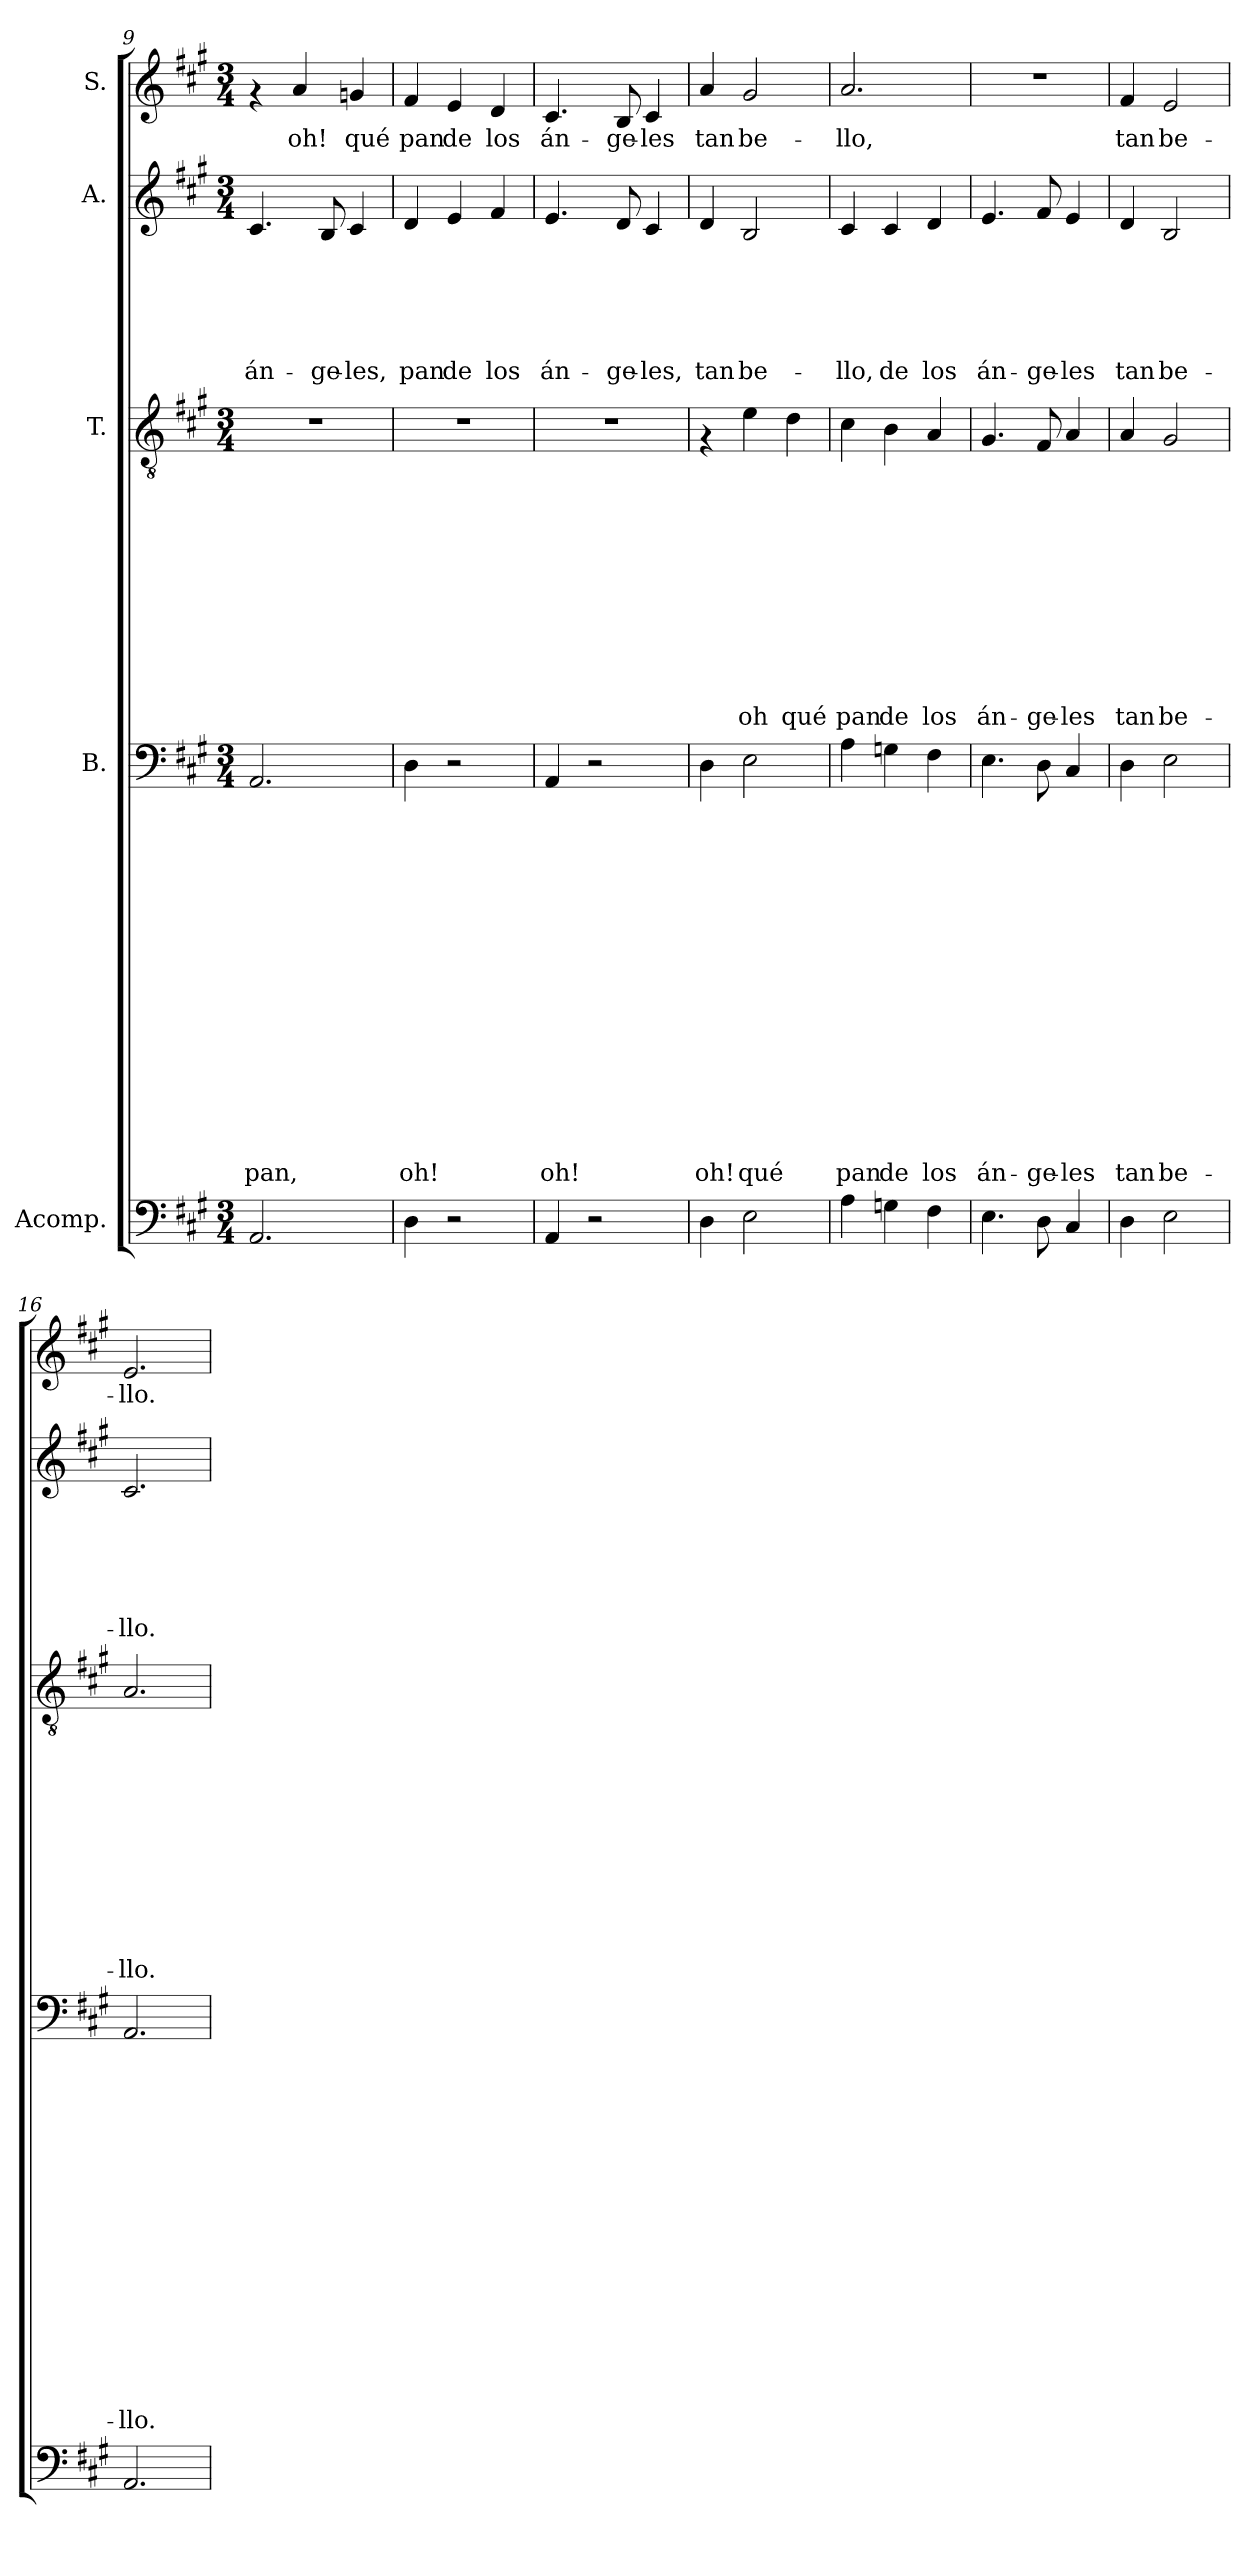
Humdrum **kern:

**kern	**kern	**text	**text	**text	**text	**text	**text	**text	**text	**text	**text	**text	**text	**text	**text	**text	**text	**kern	**text	**text	**text	**text	**text	**text	**text	**text	**text	**text	**text	**kern	**text	**text	**text	**text	**text	**text	**kern	**text
*part5	*part4	*part4	*part4	*part4	*part4	*part4	*part4	*part4	*part4	*part4	*part4	*part4	*part4	*part4	*part4	*part4	*part4	*part3	*part3	*part3	*part3	*part3	*part3	*part3	*part3	*part3	*part3	*part3	*part3	*part2	*part2	*part2	*part2	*part2	*part2	*part2	*part1	*part1
*staff5	*staff4	*staff4	*staff4	*staff4	*staff4	*staff4	*staff4	*staff4	*staff4	*staff4	*staff4	*staff4	*staff4	*staff4	*staff4	*staff4	*staff4	*staff3	*staff3	*staff3	*staff3	*staff3	*staff3	*staff3	*staff3	*staff3	*staff3	*staff3	*staff3	*staff2	*staff2	*staff2	*staff2	*staff2	*staff2	*staff2	*staff1	*staff1
*I"Acomp.	*I"B.	*	*	*	*	*	*	*	*	*	*	*	*	*	*	*	*	*I"T.	*	*	*	*	*	*	*	*	*	*	*	*I"A.	*	*	*	*	*	*	*I"S.	*
*clefF4	*clefF4	*	*	*	*	*	*	*	*	*	*	*	*	*	*	*	*	*clefGv2	*	*	*	*	*	*	*	*	*	*	*	*clefG2	*	*	*	*	*	*	*clefG2	*
*k[f#c#g#]	*k[f#c#g#]	*	*	*	*	*	*	*	*	*	*	*	*	*	*	*	*	*k[f#c#g#]	*	*	*	*	*	*	*	*	*	*	*	*k[f#c#g#]	*	*	*	*	*	*	*k[f#c#g#]	*
*A:	*A:	*	*	*	*	*	*	*	*	*	*	*	*	*	*	*	*	*A:	*	*	*	*	*	*	*	*	*	*	*	*A:	*	*	*	*	*	*	*A:	*
*M3/4	*M3/4	*	*	*	*	*	*	*	*	*	*	*	*	*	*	*	*	*M3/4	*	*	*	*	*	*	*	*	*	*	*	*M3/4	*	*	*	*	*	*	*M3/4	*
=9	=9	=9	=9	=9	=9	=9	=9	=9	=9	=9	=9	=9	=9	=9	=9	=9	=9	=9	=9	=9	=9	=9	=9	=9	=9	=9	=9	=9	=9	=9	=9	=9	=9	=9	=9	=9	=9	=9
!	!	!	!	!	!	!	!	!	!	!	!	!	!	!	!	!	!LO:LY:b	!	!	!	!	!	!	!	!	!	!	!	!	!	!	!	!	!	!	!LO:LY:b	!	!
2.AA/	2.AA/	.	.	.	.	.	.	.	.	.	.	.	.	.	.	.	pan,	2.r	.	.	.	.	.	.	.	.	.	.	.	4.c#/	.	.	.	.	.	án-	4rf	.
!	!	!	!	!	!	!	!	!	!	!	!	!	!	!	!	!	!	!	!	!	!	!	!	!	!	!	!	!	!	!	!	!	!	!	!	!	!	!LO:LY:b
.	.	.	.	.	.	.	.	.	.	.	.	.	.	.	.	.	.	.	.	.	.	.	.	.	.	.	.	.	.	.	.	.	.	.	.	.	4a/	oh!
!	!	!	!	!	!	!	!	!	!	!	!	!	!	!	!	!	!	!	!	!	!	!	!	!	!	!	!	!	!	!	!	!	!	!	!	!LO:LY:b	!	!
.	.	.	.	.	.	.	.	.	.	.	.	.	.	.	.	.	.	.	.	.	.	.	.	.	.	.	.	.	.	8B/	.	.	.	.	.	-ge-	.	.
!	!	!	!	!	!	!	!	!	!	!	!	!	!	!	!	!	!	!	!	!	!	!	!	!	!	!	!	!	!	!	!	!	!	!	!	!LO:LY:b	!	!LO:LY:b
.	.	.	.	.	.	.	.	.	.	.	.	.	.	.	.	.	.	.	.	.	.	.	.	.	.	.	.	.	.	4c#/	.	.	.	.	.	-les,	4gn/	qué
=10	=10	=10	=10	=10	=10	=10	=10	=10	=10	=10	=10	=10	=10	=10	=10	=10	=10	=10	=10	=10	=10	=10	=10	=10	=10	=10	=10	=10	=10	=10	=10	=10	=10	=10	=10	=10	=10	=10
!	!	!	!	!	!	!	!	!	!	!	!	!	!	!	!	!	!LO:LY:b	!	!	!	!	!	!	!	!	!	!	!	!	!	!	!	!	!	!	!LO:LY:b	!	!LO:LY:b
4D\	4D\	.	.	.	.	.	.	.	.	.	.	.	.	.	.	.	oh!	2.r	.	.	.	.	.	.	.	.	.	.	.	4d/	.	.	.	.	.	pan	4f#/	pan
!	!	!	!	!	!	!	!	!	!	!	!	!	!	!	!	!	!	!	!	!	!	!	!	!	!	!	!	!	!	!	!	!	!	!	!	!LO:LY:b	!	!LO:LY:b
2r	2r	.	.	.	.	.	.	.	.	.	.	.	.	.	.	.	.	.	.	.	.	.	.	.	.	.	.	.	.	4e/	.	.	.	.	.	de	4e/	de
!	!	!	!	!	!	!	!	!	!	!	!	!	!	!	!	!	!	!	!	!	!	!	!	!	!	!	!	!	!	!	!	!	!	!	!	!LO:LY:b	!	!LO:LY:b
.	.	.	.	.	.	.	.	.	.	.	.	.	.	.	.	.	.	.	.	.	.	.	.	.	.	.	.	.	.	4f#/	.	.	.	.	.	los	4d/	los
=11	=11	=11	=11	=11	=11	=11	=11	=11	=11	=11	=11	=11	=11	=11	=11	=11	=11	=11	=11	=11	=11	=11	=11	=11	=11	=11	=11	=11	=11	=11	=11	=11	=11	=11	=11	=11	=11	=11
!	!	!	!	!	!	!	!	!	!	!	!	!	!	!	!	!	!LO:LY:b	!	!	!	!	!	!	!	!	!	!	!	!	!	!	!	!	!	!	!LO:LY:b	!	!LO:LY:b
4AA/	4AA/	.	.	.	.	.	.	.	.	.	.	.	.	.	.	.	oh!	2.r	.	.	.	.	.	.	.	.	.	.	.	4.e/	.	.	.	.	.	án-	4.c#/	án-
2r	2r	.	.	.	.	.	.	.	.	.	.	.	.	.	.	.	.	.	.	.	.	.	.	.	.	.	.	.	.	.	.	.	.	.	.	.	.	.
!	!	!	!	!	!	!	!	!	!	!	!	!	!	!	!	!	!	!	!	!	!	!	!	!	!	!	!	!	!	!	!	!	!	!	!	!LO:LY:b	!	!LO:LY:b
.	.	.	.	.	.	.	.	.	.	.	.	.	.	.	.	.	.	.	.	.	.	.	.	.	.	.	.	.	.	8d/	.	.	.	.	.	-ge-	8B/	-ge-
!	!	!	!	!	!	!	!	!	!	!	!	!	!	!	!	!	!	!	!	!	!	!	!	!	!	!	!	!	!	!	!	!	!	!	!	!LO:LY:b	!	!LO:LY:b
.	.	.	.	.	.	.	.	.	.	.	.	.	.	.	.	.	.	.	.	.	.	.	.	.	.	.	.	.	.	4c#/	.	.	.	.	.	-les,	4c#/	-les
=12	=12	=12	=12	=12	=12	=12	=12	=12	=12	=12	=12	=12	=12	=12	=12	=12	=12	=12	=12	=12	=12	=12	=12	=12	=12	=12	=12	=12	=12	=12	=12	=12	=12	=12	=12	=12	=12	=12
!	!	!	!	!	!	!	!	!	!	!	!	!	!	!	!	!	!LO:LY:b	!	!	!	!	!	!	!	!	!	!	!	!	!	!	!	!	!	!	!LO:LY:b	!	!LO:LY:b
4D\	4D\	.	.	.	.	.	.	.	.	.	.	.	.	.	.	.	oh!	4rF	.	.	.	.	.	.	.	.	.	.	.	4d/	.	.	.	.	.	tan	4a/	tan
!	!	!	!	!	!	!	!	!	!	!	!	!	!	!	!	!	!LO:LY:b	!	!	!	!	!	!	!	!	!	!	!	!LO:LY:b	!	!	!	!	!	!	!LO:LY:b	!	!LO:LY:b
2E\	2E\	.	.	.	.	.	.	.	.	.	.	.	.	.	.	.	qué	4e\	.	.	.	.	.	.	.	.	.	.	oh	2B/	.	.	.	.	.	be-	2g#/	be-
!	!	!	!	!	!	!	!	!	!	!	!	!	!	!	!	!	!	!	!	!	!	!	!	!	!	!	!	!	!LO:LY:b	!	!	!	!	!	!	!	!	!
.	.	.	.	.	.	.	.	.	.	.	.	.	.	.	.	.	.	4d\	.	.	.	.	.	.	.	.	.	.	qué	.	.	.	.	.	.	.	.	.
=13	=13	=13	=13	=13	=13	=13	=13	=13	=13	=13	=13	=13	=13	=13	=13	=13	=13	=13	=13	=13	=13	=13	=13	=13	=13	=13	=13	=13	=13	=13	=13	=13	=13	=13	=13	=13	=13	=13
!	!	!	!	!	!	!	!	!	!	!	!	!	!	!	!	!	!LO:LY:b	!	!	!	!	!	!	!	!	!	!	!	!LO:LY:b	!	!	!	!	!	!	!LO:LY:b	!	!LO:LY:b
4A\	4A\	.	.	.	.	.	.	.	.	.	.	.	.	.	.	.	pan	4c#\	.	.	.	.	.	.	.	.	.	.	pan	4c#/	.	.	.	.	.	-llo,	2.a/	-llo,
!	!	!	!	!	!	!	!	!	!	!	!	!	!	!	!	!	!LO:LY:b	!	!	!	!	!	!	!	!	!	!	!	!LO:LY:b	!	!	!	!	!	!	!LO:LY:b	!	!
4Gn\	4Gn\	.	.	.	.	.	.	.	.	.	.	.	.	.	.	.	de	4B\	.	.	.	.	.	.	.	.	.	.	de	4c#/	.	.	.	.	.	de	.	.
!	!	!	!	!	!	!	!	!	!	!	!	!	!	!	!	!	!LO:LY:b	!	!	!	!	!	!	!	!	!	!	!	!LO:LY:b	!	!	!	!	!	!	!LO:LY:b	!	!
4F#\	4F#\	.	.	.	.	.	.	.	.	.	.	.	.	.	.	.	los	4A/	.	.	.	.	.	.	.	.	.	.	los	4d/	.	.	.	.	.	los	.	.
=14	=14	=14	=14	=14	=14	=14	=14	=14	=14	=14	=14	=14	=14	=14	=14	=14	=14	=14	=14	=14	=14	=14	=14	=14	=14	=14	=14	=14	=14	=14	=14	=14	=14	=14	=14	=14	=14	=14
!	!	!	!	!	!	!	!	!	!	!	!	!	!	!	!	!	!LO:LY:b	!	!	!	!	!	!	!	!	!	!	!	!LO:LY:b	!	!	!	!	!	!	!LO:LY:b	!	!
4.E\	4.E\	.	.	.	.	.	.	.	.	.	.	.	.	.	.	.	án-	4.G#/	.	.	.	.	.	.	.	.	.	.	án-	4.e/	.	.	.	.	.	án-	2.r	.
!	!	!	!	!	!	!	!	!	!	!	!	!	!	!	!	!	!LO:LY:b	!	!	!	!	!	!	!	!	!	!	!	!LO:LY:b	!	!	!	!	!	!	!LO:LY:b	!	!
8D\	8D\	.	.	.	.	.	.	.	.	.	.	.	.	.	.	.	-ge-	8F#/	.	.	.	.	.	.	.	.	.	.	-ge-	8f#/	.	.	.	.	.	-ge-	.	.
!	!	!	!	!	!	!	!	!	!	!	!	!	!	!	!	!	!LO:LY:b	!	!	!	!	!	!	!	!	!	!	!	!LO:LY:b	!	!	!	!	!	!	!LO:LY:b	!	!
4C#/	4C#/	.	.	.	.	.	.	.	.	.	.	.	.	.	.	.	-les	4A/	.	.	.	.	.	.	.	.	.	.	-les	4e/	.	.	.	.	.	-les	.	.
!!LO:PB:g=z
=15	=15	=15	=15	=15	=15	=15	=15	=15	=15	=15	=15	=15	=15	=15	=15	=15	=15	=15	=15	=15	=15	=15	=15	=15	=15	=15	=15	=15	=15	=15	=15	=15	=15	=15	=15	=15	=15	=15
!	!	!	!	!	!	!	!	!	!	!	!	!	!	!	!	!	!LO:LY:b	!	!	!	!	!	!	!	!	!	!	!	!LO:LY:b	!	!	!	!	!	!	!LO:LY:b	!	!LO:LY:b
4D\	4D\	.	.	.	.	.	.	.	.	.	.	.	.	.	.	.	tan	4A/	.	.	.	.	.	.	.	.	.	.	tan	4d/	.	.	.	.	.	tan	4f#/	tan
!	!	!	!	!	!	!	!	!	!	!	!	!	!	!	!	!	!LO:LY:b	!	!	!	!	!	!	!	!	!	!	!	!LO:LY:b	!	!	!	!	!	!	!LO:LY:b	!	!LO:LY:b
2E\	2E\	.	.	.	.	.	.	.	.	.	.	.	.	.	.	.	be-	2G#/	.	.	.	.	.	.	.	.	.	.	be-	2B/	.	.	.	.	.	be-	2e/	be-
=16	=16	=16	=16	=16	=16	=16	=16	=16	=16	=16	=16	=16	=16	=16	=16	=16	=16	=16	=16	=16	=16	=16	=16	=16	=16	=16	=16	=16	=16	=16	=16	=16	=16	=16	=16	=16	=16	=16
!	!	!	!	!	!	!	!	!	!	!	!	!	!	!	!	!	!LO:LY:b	!	!	!	!	!	!	!	!	!	!	!	!LO:LY:b	!	!	!	!	!	!	!LO:LY:b	!	!LO:LY:b
2.AA/	2.AA/	.	.	.	.	.	.	.	.	.	.	.	.	.	.	.	-llo.	2.A/	.	.	.	.	.	.	.	.	.	.	-llo.	2.c#/	.	.	.	.	.	-llo.	2.e/	-llo.
=	=	=	=	=	=	=	=	=	=	=	=	=	=	=	=	=	=	=	=	=	=	=	=	=	=	=	=	=	=	=	=	=	=	=	=	=	=	=
*-	*-	*-	*-	*-	*-	*-	*-	*-	*-	*-	*-	*-	*-	*-	*-	*-	*-	*-	*-	*-	*-	*-	*-	*-	*-	*-	*-	*-	*-	*-	*-	*-	*-	*-	*-	*-	*-	*-
